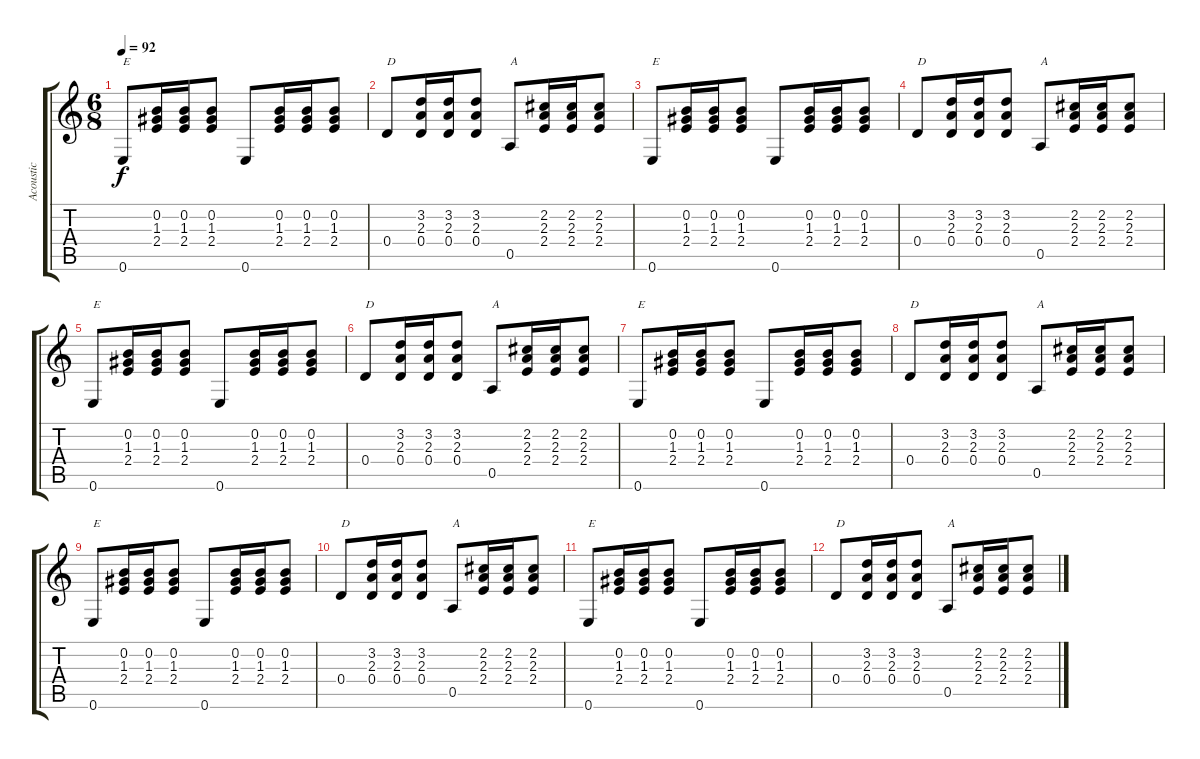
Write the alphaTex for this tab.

\track ("Acoustic" "Acoustic") {instrument acousticguitarsteel}
\staff {score tabs}
\tuning (E4 B3 G3 D3 A2 E2) {hide}
\ts (6 8)
\tempo 92
\clef g2
\ks c
0.6.8{txt "E" dy f} (0.2 1.3 2.4).16 (0.2 1.3 2.4).16 (0.2 1.3 2.4).8 0.6.8 (0.2 1.3 2.4).16 (0.2 1.3 2.4).16 (0.2 1.3 2.4).8 |
0.4.8{txt "D"} (3.2 2.3 0.4).16 (3.2 2.3 0.4).16 (3.2 2.3 0.4).8 0.5.8{txt "A"} (2.2 2.3 2.4).16 (2.2 2.3 2.4).16 (2.2 2.3 2.4).8 |
0.6.8{txt "E"} (0.2 1.3 2.4).16 (0.2 1.3 2.4).16 (0.2 1.3 2.4).8 0.6.8 (0.2 1.3 2.4).16 (0.2 1.3 2.4).16 (0.2 1.3 2.4).8 |
0.4.8{txt "D"} (3.2 2.3 0.4).16 (3.2 2.3 0.4).16 (3.2 2.3 0.4).8 0.5.8{txt "A"} (2.2 2.3 2.4).16 (2.2 2.3 2.4).16 (2.2 2.3 2.4).8 |
0.6.8{txt "E"} (0.2 1.3 2.4).16 (0.2 1.3 2.4).16 (0.2 1.3 2.4).8 0.6.8 (0.2 1.3 2.4).16 (0.2 1.3 2.4).16 (0.2 1.3 2.4).8 |
0.4.8{txt "D"} (3.2 2.3 0.4).16 (3.2 2.3 0.4).16 (3.2 2.3 0.4).8 0.5.8{txt "A"} (2.2 2.3 2.4).16 (2.2 2.3 2.4).16 (2.2 2.3 2.4).8 |
0.6.8{txt "E"} (0.2 1.3 2.4).16 (0.2 1.3 2.4).16 (0.2 1.3 2.4).8 0.6.8 (0.2 1.3 2.4).16 (0.2 1.3 2.4).16 (0.2 1.3 2.4).8 |
0.4.8{txt "D"} (3.2 2.3 0.4).16 (3.2 2.3 0.4).16 (3.2 2.3 0.4).8 0.5.8{txt "A"} (2.2 2.3 2.4).16 (2.2 2.3 2.4).16 (2.2 2.3 2.4).8 |
0.6.8{txt "E"} (0.2 1.3 2.4).16 (0.2 1.3 2.4).16 (0.2 1.3 2.4).8 0.6.8 (0.2 1.3 2.4).16 (0.2 1.3 2.4).16 (0.2 1.3 2.4).8 |
0.4.8{txt "D"} (3.2 2.3 0.4).16 (3.2 2.3 0.4).16 (3.2 2.3 0.4).8 0.5.8{txt "A"} (2.2 2.3 2.4).16 (2.2 2.3 2.4).16 (2.2 2.3 2.4).8 |
0.6.8{txt "E"} (0.2 1.3 2.4).16 (0.2 1.3 2.4).16 (0.2 1.3 2.4).8 0.6.8 (0.2 1.3 2.4).16 (0.2 1.3 2.4).16 (0.2 1.3 2.4).8 |
0.4.8{txt "D"} (3.2 2.3 0.4).16 (3.2 2.3 0.4).16 (3.2 2.3 0.4).8 0.5.8{txt "A"} (2.2 2.3 2.4).16 (2.2 2.3 2.4).16 (2.2 2.3 2.4).8
